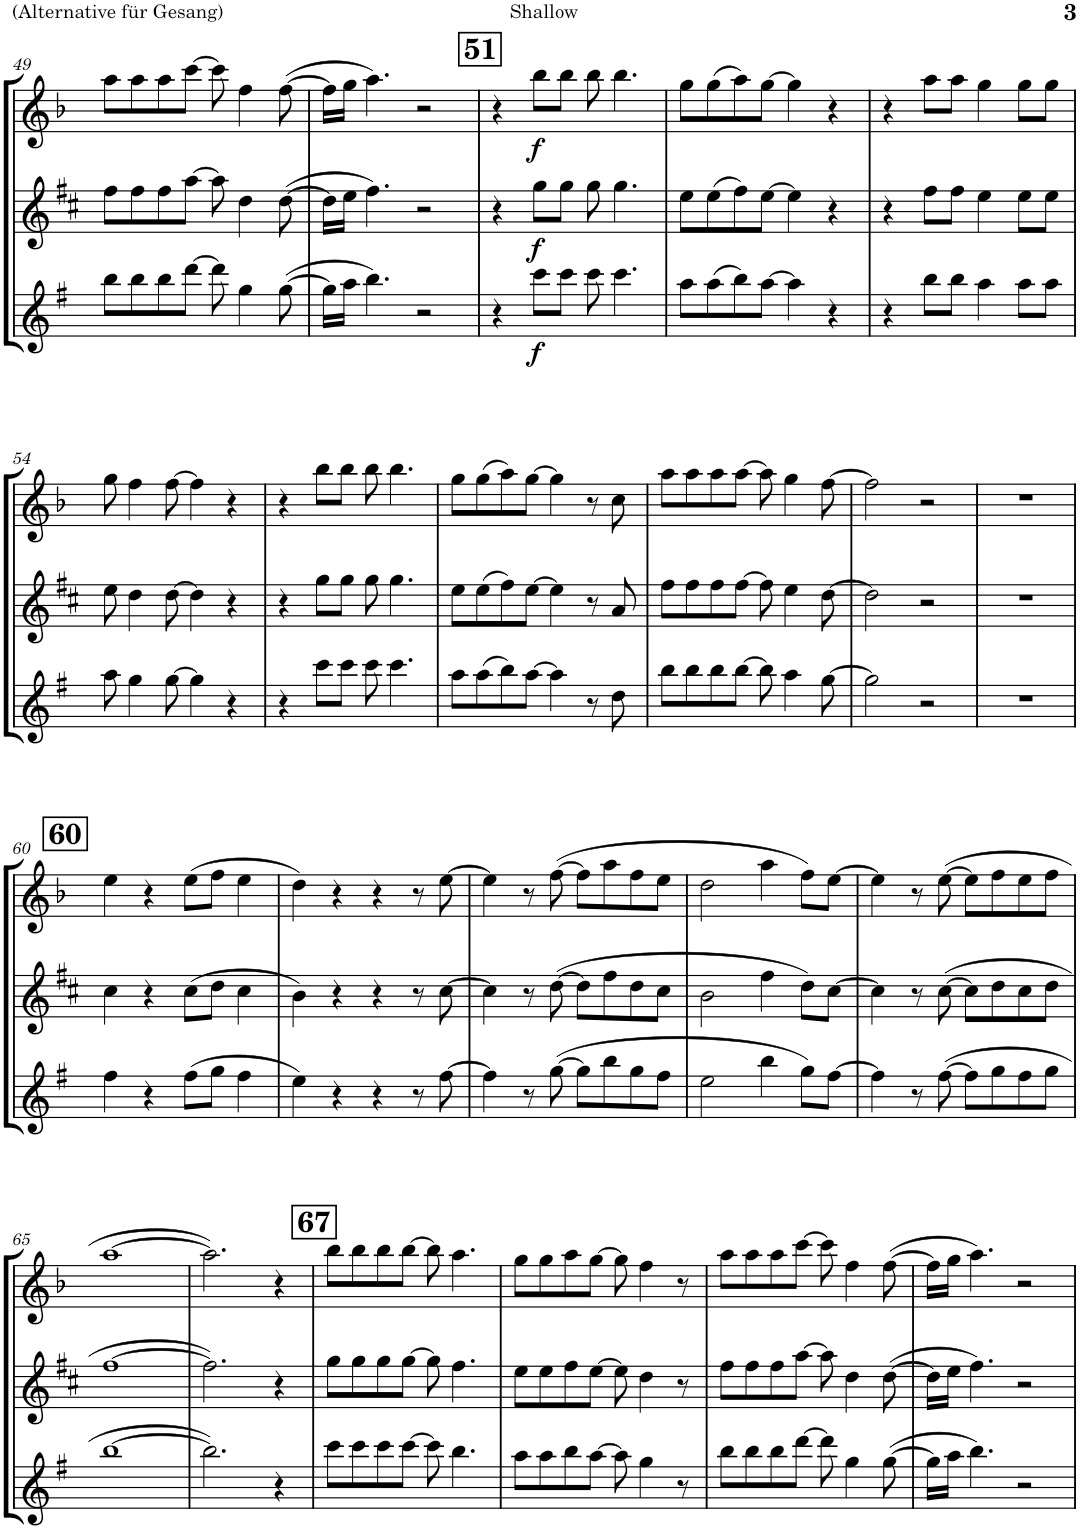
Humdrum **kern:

**kern	**dynam	**kern	**dynam	**kern	**dynam
*part3	*part3	*part2	*part2	*part1	*part1
*staff3	*staff3	*staff2	*staff2	*staff1	*staff1
*I"Instrumente in Bb	*	*I"Instrumente in Eb	*	*I"Instrumente in C	*
!!LO:PB:g=z
*clefG2	*	*clefG2	*	*clefG2	*
*Trd8c14	*	*Trd5c9	*	*	*
*k[f#]	*	*k[f#c#]	*	*k[b-]	*
*M4/4	*	*M4/4	*	*M4/4	*
=49	=49	=49	=49	=49	=49
8bb\L	.	8ff#\L	.	8aa\L	.
8bb\	.	8ff#\	.	8aa\	.
8bb\	.	8ff#\	.	8aa\	.
[8ddd\J	.	[8aa\J	.	[8ccc\J	.
8ddd\]	.	8aa\]	.	8ccc\]	.
4gg\	.	4dd\	.	4ff\	.
([8gg\	.	([8dd\	.	([8ff\	.
=50	=50	=50	=50	=50	=50
16gg\LL]	.	16dd\LL]	.	16ff\LL]	.
16aa\JJ	.	16ee\JJ	.	16gg\JJ	.
4.bb\)	.	4.ff#\)	.	4.aa\)	.
2r	.	2r	.	2r	.
!!LO:REH:place=s1:a:B:cj:fs=14:t=51
=51	=51	=51	=51	=51	=51
4r	.	4r	.	4r	.
!	!LO:DY:b	!	!LO:DY:b	!	!LO:DY:b
8ccc\L	f	8gg\L	f	8bb-\L	f
8ccc\J	.	8gg\J	.	8bb-\J	.
8ccc\	.	8gg\	.	8bb-\	.
4.ccc\	.	4.gg\	.	4.bb-\	.
=52	=52	=52	=52	=52	=52
8aa\L	.	8ee\L	.	8gg\L	.
(8aa\	.	(8ee\	.	(8gg\	.
8bb\)	.	8ff#\)	.	8aa\)	.
[8aa\J	.	[8ee\J	.	[8gg\J	.
4aa\]	.	4ee\]	.	4gg\]	.
4r	.	4r	.	4r	.
=53	=53	=53	=53	=53	=53
4r	.	4r	.	4r	.
8bb\L	.	8ff#\L	.	8aa\L	.
8bb\J	.	8ff#\J	.	8aa\J	.
4aa\	.	4ee\	.	4gg\	.
8aa\L	.	8ee\L	.	8gg\L	.
8aa\J	.	8ee\J	.	8gg\J	.
!!LO:LB:g=z
=54	=54	=54	=54	=54	=54
8aa\	.	8ee\	.	8gg\	.
4gg\	.	4dd\	.	4ff\	.
[8gg\	.	[8dd\	.	[8ff\	.
4gg\]	.	4dd\]	.	4ff\]	.
4r	.	4r	.	4r	.
=55	=55	=55	=55	=55	=55
4r	.	4r	.	4r	.
8ccc\L	.	8gg\L	.	8bb-\L	.
8ccc\J	.	8gg\J	.	8bb-\J	.
8ccc\	.	8gg\	.	8bb-\	.
4.ccc\	.	4.gg\	.	4.bb-\	.
=56	=56	=56	=56	=56	=56
8aa\L	.	8ee\L	.	8gg\L	.
(8aa\	.	(8ee\	.	(8gg\	.
8bb\)	.	8ff#\)	.	8aa\)	.
[8aa\J	.	[8ee\J	.	[8gg\J	.
4aa\]	.	4ee\]	.	4gg\]	.
8r	.	8r	.	8r	.
8dd\	.	8a/	.	8cc\	.
=57	=57	=57	=57	=57	=57
8bb\L	.	8ff#\L	.	8aa\L	.
8bb\	.	8ff#\	.	8aa\	.
8bb\	.	8ff#\	.	8aa\	.
[8bb\J	.	[8ff#\J	.	[8aa\J	.
8bb\]	.	8ff#\]	.	8aa\]	.
4aa\	.	4ee\	.	4gg\	.
[8gg\	.	[8dd\	.	[8ff\	.
=58	=58	=58	=58	=58	=58
2gg\]	.	2dd\]	.	2ff\]	.
2r	.	2r	.	2r	.
=59	=59	=59	=59	=59	=59
1r	.	1r	.	1r	.
!!LO:LB:g=z
!!LO:REH:place=s1:a:B:cj:fs=14:t=60
=60	=60	=60	=60	=60	=60
4ff#\	.	4cc#\	.	4ee\	.
4r	.	4r	.	4r	.
(8ff#\L	.	(8cc#\L	.	(8ee\L	.
8gg\J	.	8dd\J	.	8ff\J	.
4ff#\	.	4cc#\	.	4ee\	.
=61	=61	=61	=61	=61	=61
4ee\)	.	4b\)	.	4dd\)	.
4r	.	4r	.	4r	.
4r	.	4r	.	4r	.
8r	.	8r	.	8r	.
[8ff#\	.	[8cc#\	.	[8ee\	.
=62	=62	=62	=62	=62	=62
4ff#\]	.	4cc#\]	.	4ee\]	.
8r	.	8r	.	8r	.
([8gg\	.	([8dd\	.	([8ff\	.
8gg\L]	.	8dd\L]	.	8ff\L]	.
8bb\	.	8ff#\	.	8aa\	.
8gg\	.	8dd\	.	8ff\	.
8ff#\J	.	8cc#\J	.	8ee\J	.
=63	=63	=63	=63	=63	=63
2ee\	.	2b\	.	2dd\	.
4bb\	.	4ff#\	.	4aa\	.
8gg\L)	.	8dd\L)	.	8ff\L)	.
[8ff#\J	.	[8cc#\J	.	[8ee\J	.
=64	=64	=64	=64	=64	=64
4ff#\]	.	4cc#\]	.	4ee\]	.
8r	.	8r	.	8r	.
([8ff#\	.	([8cc#\	.	([8ee\	.
8ff#\L]	.	8cc#\L]	.	8ee\L]	.
8gg\	.	8dd\	.	8ff\	.
8ff#\	.	8cc#\	.	8ee\	.
8gg\J	.	8dd\J	.	8ff\J	.
!!LO:LB:g=z
=65	=65	=65	=65	=65	=65
[1bb	.	[1ff#	.	[1aa	.
=66	=66	=66	=66	=66	=66
2.bb\])	.	2.ff#\])	.	2.aa\])	.
4r	.	4r	.	4r	.
!!LO:REH:place=s1:a:B:cj:fs=14:t=67
=67	=67	=67	=67	=67	=67
8ccc\L	.	8gg\L	.	8bb-\L	.
8ccc\	.	8gg\	.	8bb-\	.
8ccc\	.	8gg\	.	8bb-\	.
[8ccc\J	.	[8gg\J	.	[8bb-\J	.
8ccc\]	.	8gg\]	.	8bb-\]	.
4.bb\	.	4.ff#\	.	4.aa\	.
=68	=68	=68	=68	=68	=68
8aa\L	.	8ee\L	.	8gg\L	.
8aa\	.	8ee\	.	8gg\	.
8bb\	.	8ff#\	.	8aa\	.
[8aa\J	.	[8ee\J	.	[8gg\J	.
8aa\]	.	8ee\]	.	8gg\]	.
4gg\	.	4dd\	.	4ff\	.
8r	.	8r	.	8r	.
=69	=69	=69	=69	=69	=69
8bb\L	.	8ff#\L	.	8aa\L	.
8bb\	.	8ff#\	.	8aa\	.
8bb\	.	8ff#\	.	8aa\	.
[8ddd\J	.	[8aa\J	.	[8ccc\J	.
8ddd\]	.	8aa\]	.	8ccc\]	.
4gg\	.	4dd\	.	4ff\	.
([8gg\	.	([8dd\	.	([8ff\	.
=70	=70	=70	=70	=70	=70
16gg\LL]	.	16dd\LL]	.	16ff\LL]	.
16aa\JJ	.	16ee\JJ	.	16gg\JJ	.
4.bb\)	.	4.ff#\)	.	4.aa\)	.
2r	.	2r	.	2r	.
=	=	=	=	=	=
*-	*-	*-	*-	*-	*-
